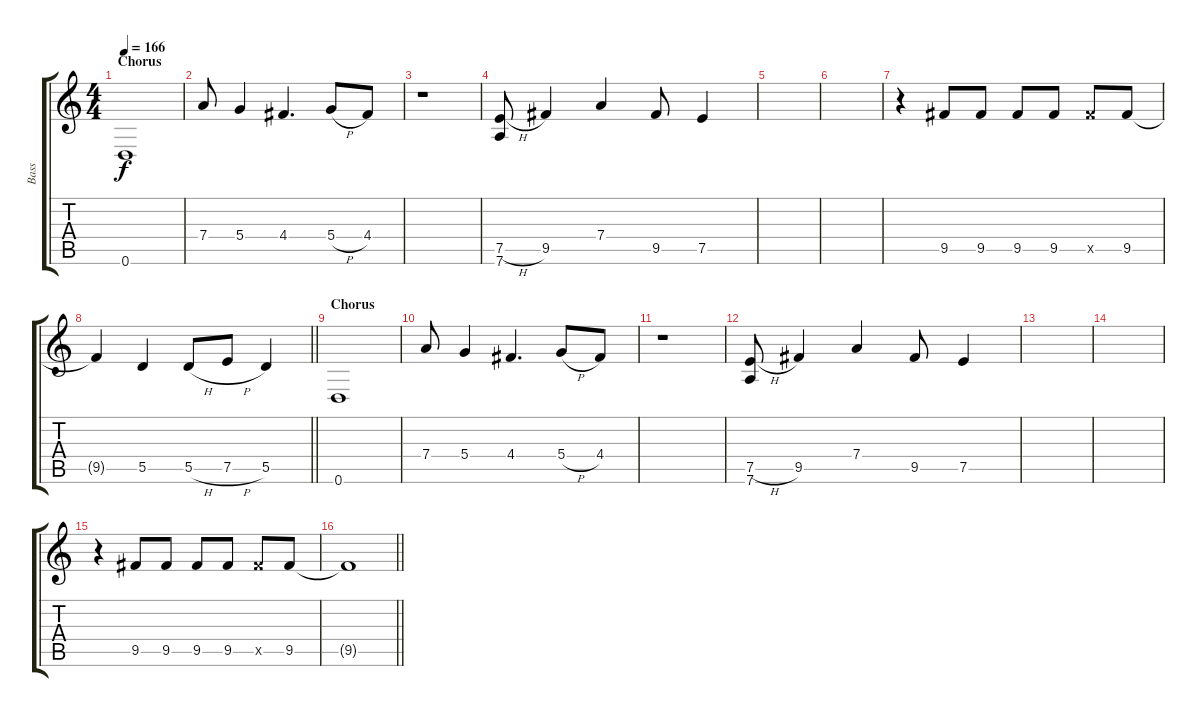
\track ("Bass" "Bass") {instrument electricbassfinger}
\staff {score tabs}
\tuning (E4 B3 G3 D3 A2 D2) {hide}
\ts (4 4)
\section ("" "Chorus")
\tempo 166
\clef g2
\ks c
0.6.1{dy f} |
7.4.8 5.4.4 4.4.4{d} 5.4{h}.8 4.4.8 |
r.1 |
(7.5{h} 7.6).8 9.5.4 7.4.4 9.5.8 7.5.4 |
|
|
r.4 9.5.8 9.5.8 9.5.8 9.5.8 9.5{x}.8 9.5.8 |
\barLineRight lightlight
9.5{t}.4 5.5.4 5.5{h}.8 7.5{h}.8 5.5.4 |
\section ("" "Chorus")
0.6.1 |
7.4.8 5.4.4 4.4.4{d} 5.4{h}.8 4.4.8 |
r.1 |
(7.5{h} 7.6).8 9.5.4 7.4.4 9.5.8 7.5.4 |
|
|
r.4 9.5.8 9.5.8 9.5.8 9.5.8 9.5{x}.8 9.5.8 |
\barLineRight lightlight
9.5{t}.1
